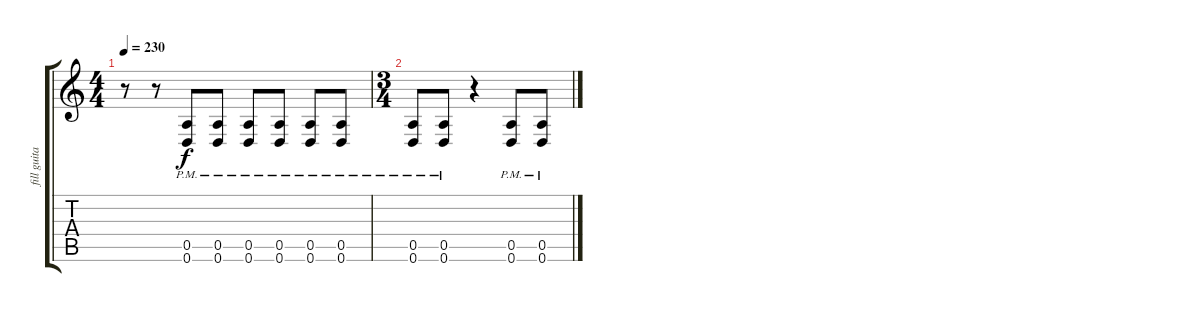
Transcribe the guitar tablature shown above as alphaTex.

\track ("fill guitar" "fill guita") {instrument overdrivenguitar}
\staff {score tabs}
\tuning (E4 B3 G3 D3 A2 D2) {hide}
\ts (4 4)
\tempo 230
\clef g2
\ks c
r.8{dy f} r.8 (0.5{pm} 0.6).8 (0.5{pm} 0.6).8 (0.5{pm} 0.6).8 (0.5{pm} 0.6).8 (0.5{pm} 0.6).8 (0.5{pm} 0.6).8 |
\ts (3 4)
(0.5{pm} 0.6).8 (0.5{pm} 0.6).8 r.4 (0.5{pm} 0.6).8 (0.5{pm} 0.6).8
